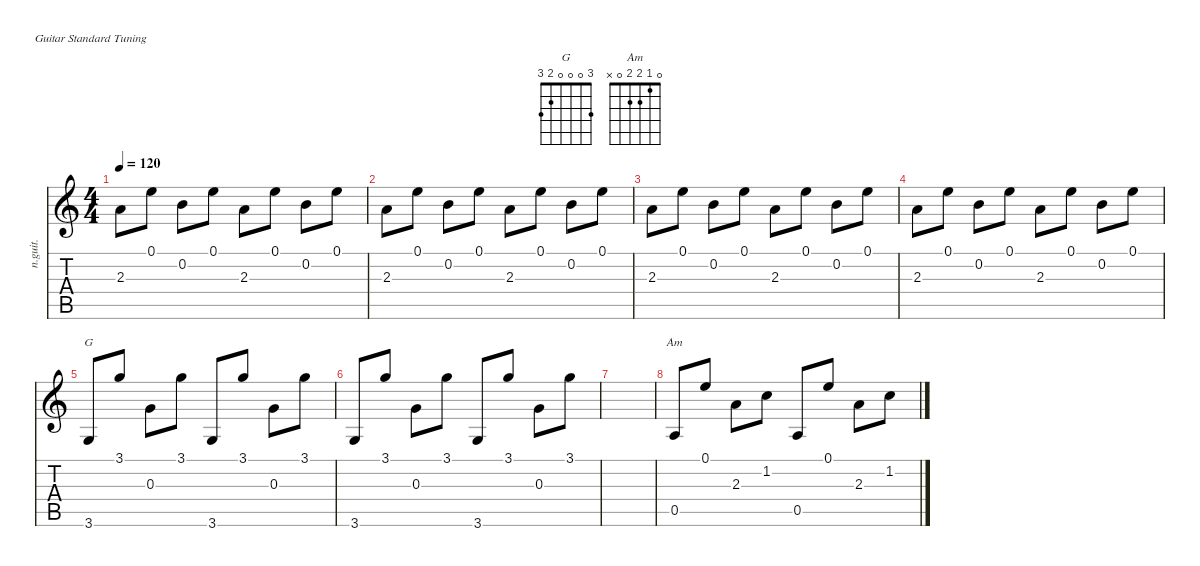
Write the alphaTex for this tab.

\defaultSystemsLayout 4
\hideDynamics
\bracketExtendMode nobrackets
\otherSystemsTrackNameOrientation horizontal
\track ("Nylon Guitar" "n.guit.") {instrument acousticguitarnylon}
\staff {score tabs}
\tuning (E4 B3 G3 D3 A2 E2)
\chord ("G" 3 0 0 0 2 3) {showfingering false}
\chord ("Am" 0 1 2 2 0 x) {showfingering false}
\ts (4 4)
\tempo 120
\clef g2
\ks c
2.3.8{dy mf instrument acousticguitarnylon beam Down} 0.1.8{beam Down} 0.2.8{beam Down} 0.1.8{beam Down} 2.3.8{beam Down} 0.1.8{beam Down} 0.2.8{beam Down} 0.1.8{beam Down} |
2.3.8{beam Down} 0.1.8{beam Down} 0.2.8{beam Down} 0.1.8{beam Down} 2.3.8{beam Down} 0.1.8{beam Down} 0.2.8{beam Down} 0.1.8{beam Down} |
2.3.8{beam Down} 0.1.8{beam Down} 0.2.8{beam Down} 0.1.8{beam Down} 2.3.8{beam Down} 0.1.8{beam Down} 0.2.8{beam Down} 0.1.8{beam Down} |
2.3.8{beam Down} 0.1.8{beam Down} 0.2.8{beam Down} 0.1.8{beam Down} 2.3.8{beam Down} 0.1.8{beam Down} 0.2.8{beam Down} 0.1.8{beam Down} |
3.6.8{ch "G" beam Up} 3.1.8{beam Up} 0.3.8{beam Down} 3.1.8{beam Down} 3.6.8{beam Up} 3.1.8{beam Up} 0.3.8{beam Down} 3.1.8{beam Down} |
3.6.8{beam Up} 3.1.8{beam Up} 0.3.8{beam Down} 3.1.8{beam Down} 3.6.8{beam Up} 3.1.8{beam Up} 0.3.8{beam Down} 3.1.8{beam Down} |
|
0.5.8{ch "Am" beam Up} 0.1.8{beam Up} 2.3.8{beam Down} 1.2.8{beam Down} 0.5.8{beam Up} 0.1.8{beam Up} 2.3.8{beam Down} 1.2.8{beam Down}
